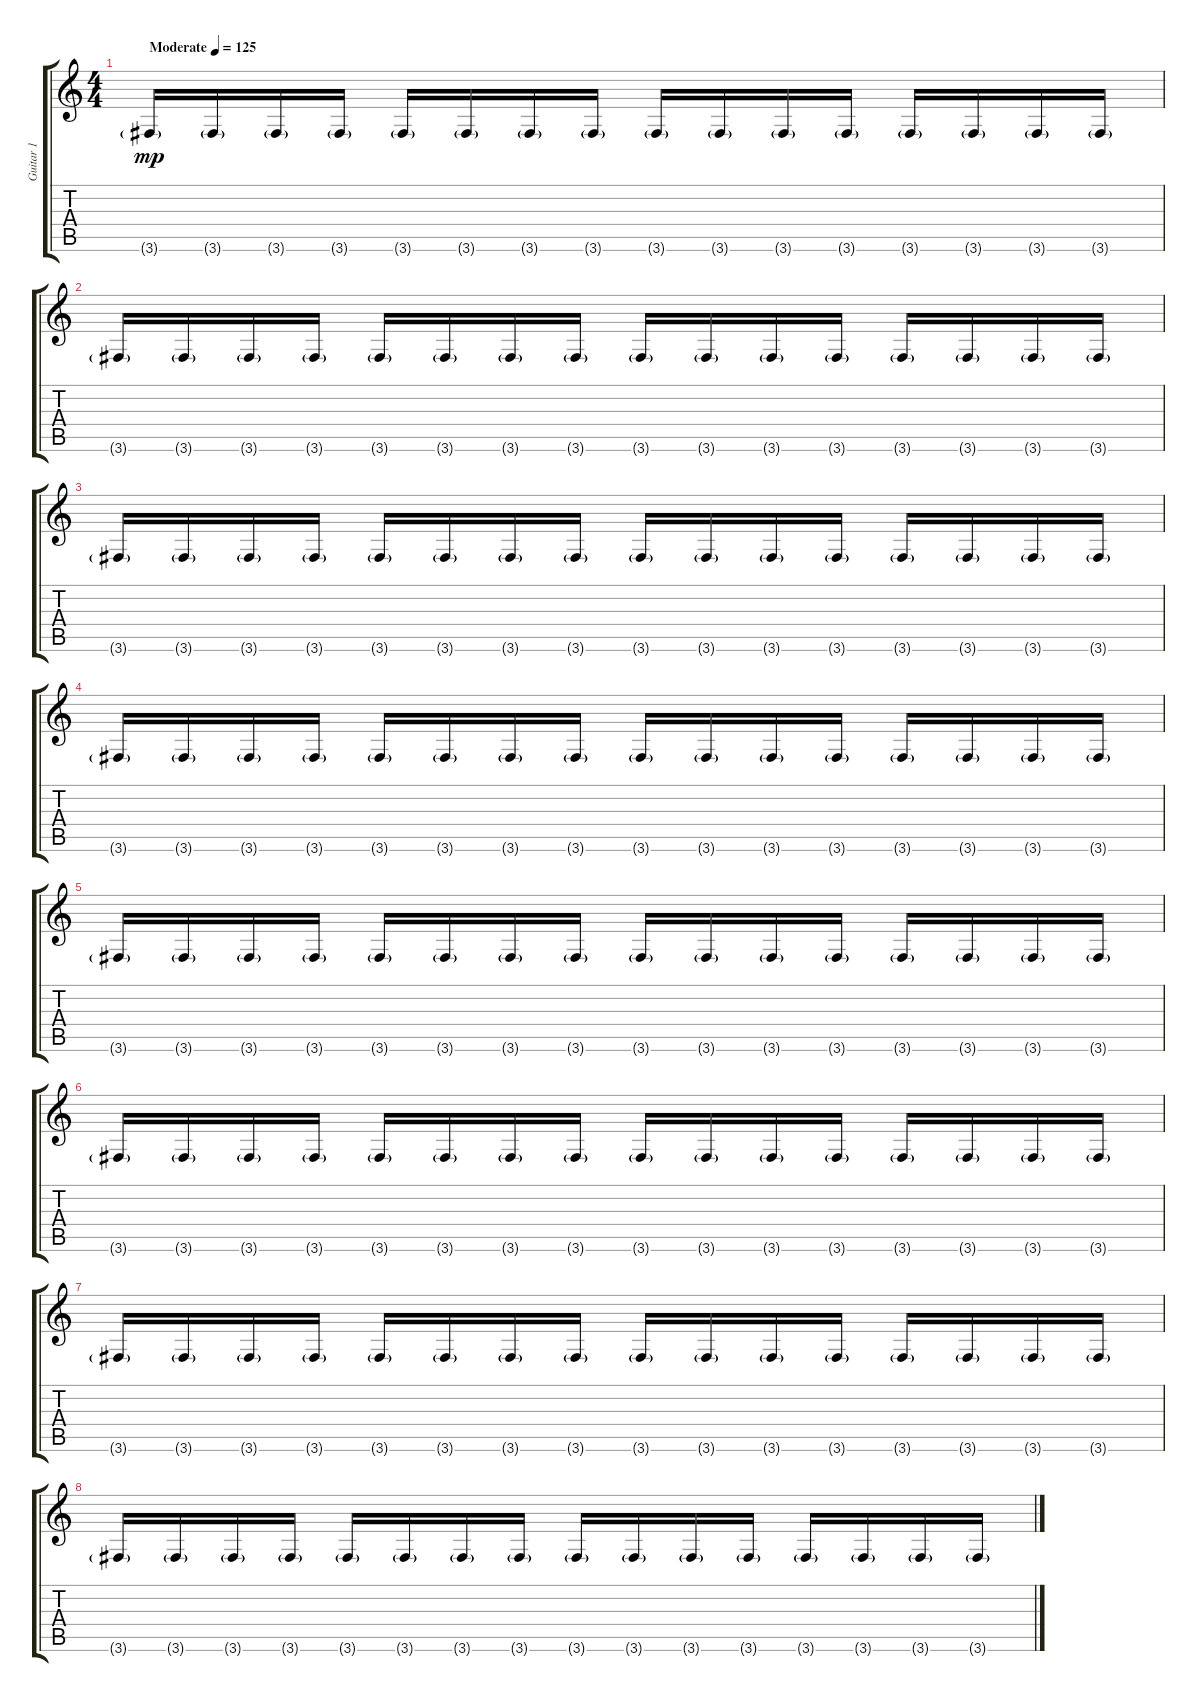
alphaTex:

\track ("Guitar 1" "Guitar 1") {instrument overdrivenguitar}
\staff {score tabs}
\tuning (Eb4 Bb3 Gb3 Db3 Ab2 Eb2) {hide}
\ts (4 4)
\tempo (125 "Moderate")
\clef g2
\ks c
3.6{g}.16{dy mp instrument overdrivenguitar} 3.6{g}.16 3.6{g}.16 3.6{g}.16 3.6{g}.16 3.6{g}.16 3.6{g}.16 3.6{g}.16 3.6{g}.16 3.6{g}.16 3.6{g}.16 3.6{g}.16 3.6{g}.16 3.6{g}.16 3.6{g}.16 3.6{g}.16 |
3.6{g}.16 3.6{g}.16 3.6{g}.16 3.6{g}.16 3.6{g}.16 3.6{g}.16 3.6{g}.16 3.6{g}.16 3.6{g}.16 3.6{g}.16 3.6{g}.16 3.6{g}.16 3.6{g}.16 3.6{g}.16 3.6{g}.16 3.6{g}.16 |
3.6{g}.16 3.6{g}.16 3.6{g}.16 3.6{g}.16 3.6{g}.16 3.6{g}.16 3.6{g}.16 3.6{g}.16 3.6{g}.16 3.6{g}.16 3.6{g}.16 3.6{g}.16 3.6{g}.16 3.6{g}.16 3.6{g}.16 3.6{g}.16 |
3.6{g}.16 3.6{g}.16 3.6{g}.16 3.6{g}.16 3.6{g}.16 3.6{g}.16 3.6{g}.16 3.6{g}.16 3.6{g}.16 3.6{g}.16 3.6{g}.16 3.6{g}.16 3.6{g}.16 3.6{g}.16 3.6{g}.16 3.6{g}.16 |
3.6{g}.16 3.6{g}.16 3.6{g}.16 3.6{g}.16 3.6{g}.16 3.6{g}.16 3.6{g}.16 3.6{g}.16 3.6{g}.16 3.6{g}.16 3.6{g}.16 3.6{g}.16 3.6{g}.16 3.6{g}.16 3.6{g}.16 3.6{g}.16 |
3.6{g}.16 3.6{g}.16 3.6{g}.16 3.6{g}.16 3.6{g}.16 3.6{g}.16 3.6{g}.16 3.6{g}.16 3.6{g}.16 3.6{g}.16 3.6{g}.16 3.6{g}.16 3.6{g}.16 3.6{g}.16 3.6{g}.16 3.6{g}.16 |
3.6{g}.16 3.6{g}.16 3.6{g}.16 3.6{g}.16 3.6{g}.16 3.6{g}.16 3.6{g}.16 3.6{g}.16 3.6{g}.16 3.6{g}.16 3.6{g}.16 3.6{g}.16 3.6{g}.16 3.6{g}.16 3.6{g}.16 3.6{g}.16 |
3.6{g}.16 3.6{g}.16 3.6{g}.16 3.6{g}.16 3.6{g}.16 3.6{g}.16 3.6{g}.16 3.6{g}.16 3.6{g}.16 3.6{g}.16 3.6{g}.16 3.6{g}.16 3.6{g}.16 3.6{g}.16 3.6{g}.16 3.6{g}.16
